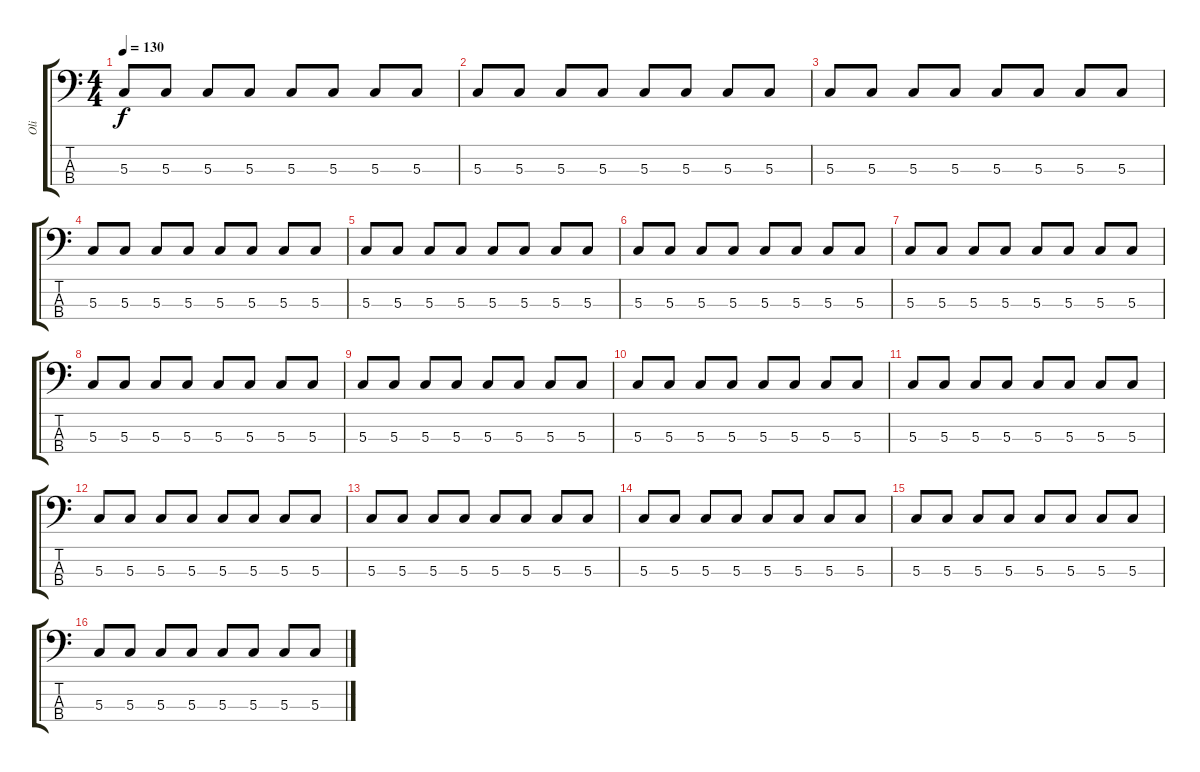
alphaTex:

\track ("Oli" "Oli") {instrument electricbassfinger}
\staff {score tabs}
\tuning (F2 C2 G1 C1) {hide}
\ts (4 4)
\tempo 130
\clef f4
\ks c
5.3.8{dy f} 5.3.8 5.3.8 5.3.8 5.3.8 5.3.8 5.3.8 5.3.8 |
5.3.8 5.3.8 5.3.8 5.3.8 5.3.8 5.3.8 5.3.8 5.3.8 |
5.3.8 5.3.8 5.3.8 5.3.8 5.3.8 5.3.8 5.3.8 5.3.8 |
5.3.8 5.3.8 5.3.8 5.3.8 5.3.8 5.3.8 5.3.8 5.3.8 |
5.3.8 5.3.8 5.3.8 5.3.8 5.3.8 5.3.8 5.3.8 5.3.8 |
5.3.8 5.3.8 5.3.8 5.3.8 5.3.8 5.3.8 5.3.8 5.3.8 |
5.3.8 5.3.8 5.3.8 5.3.8 5.3.8 5.3.8 5.3.8 5.3.8 |
5.3.8 5.3.8 5.3.8 5.3.8 5.3.8 5.3.8 5.3.8 5.3.8 |
5.3.8 5.3.8 5.3.8 5.3.8 5.3.8 5.3.8 5.3.8 5.3.8 |
5.3.8 5.3.8 5.3.8 5.3.8 5.3.8 5.3.8 5.3.8 5.3.8 |
5.3.8 5.3.8 5.3.8 5.3.8 5.3.8 5.3.8 5.3.8 5.3.8 |
5.3.8 5.3.8 5.3.8 5.3.8 5.3.8 5.3.8 5.3.8 5.3.8 |
5.3.8 5.3.8 5.3.8 5.3.8 5.3.8 5.3.8 5.3.8 5.3.8 |
5.3.8 5.3.8 5.3.8 5.3.8 5.3.8 5.3.8 5.3.8 5.3.8 |
5.3.8 5.3.8 5.3.8 5.3.8 5.3.8 5.3.8 5.3.8 5.3.8 |
5.3.8 5.3.8 5.3.8 5.3.8 5.3.8 5.3.8 5.3.8 5.3.8
